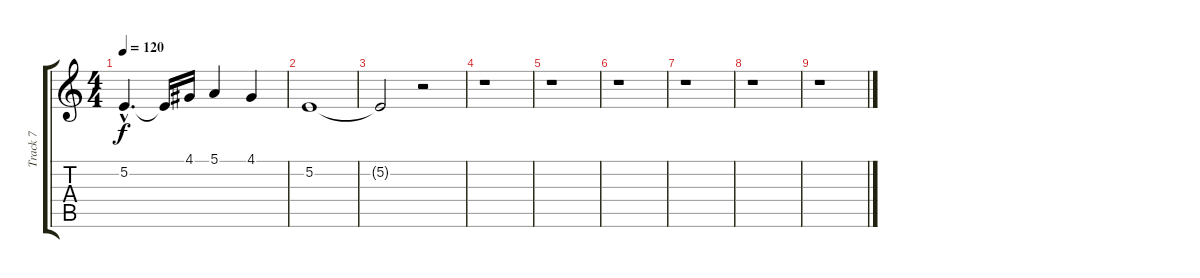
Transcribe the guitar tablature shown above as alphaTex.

\track ("Track 7" "Track 7") {instrument harmonica}
\staff {score tabs}
\tuning (E4 B3 G3 D3 A2 E2) {hide}
\ts (4 4)
\tempo 120
\clef g2
\ks c
5.2{hac t}.4{d dy f} 5.2{t}.16 4.1.16 5.1.4 4.1.4 |
5.2.1 |
5.2{t}.2 r.2 |
r.1 |
r.1 |
r.1 |
r.1 |
r.1 |
r.1
